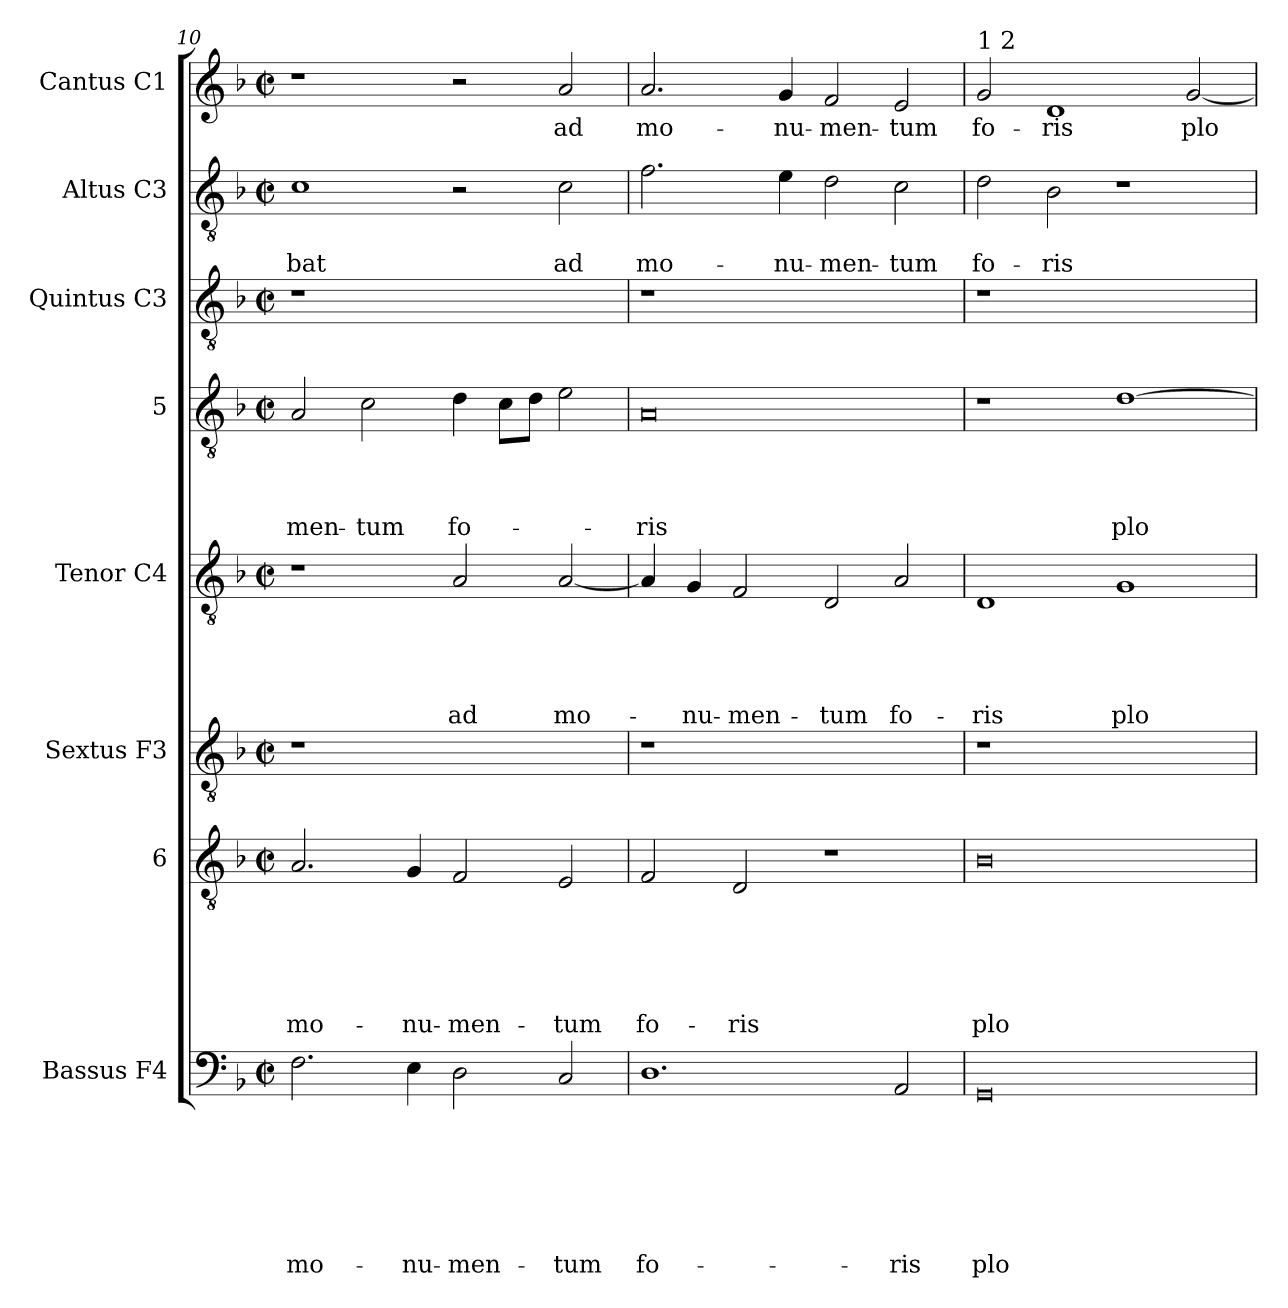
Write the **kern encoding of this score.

**kern	**text	**text	**text	**text	**text	**text	**text	**kern	**text	**text	**text	**text	**text	**text	**kern	**kern	**text	**text	**text	**text	**text	**kern	**text	**text	**text	**text	**kern	**kern	**text	**text	**kern	**text
*part8	*part8	*part8	*part8	*part8	*part8	*part8	*part8	*part7	*part7	*part7	*part7	*part7	*part7	*part7	*part6	*part5	*part5	*part5	*part5	*part5	*part5	*part4	*part4	*part4	*part4	*part4	*part3	*part2	*part2	*part2	*part1	*part1
*staff8	*staff8	*staff8	*staff8	*staff8	*staff8	*staff8	*staff8	*staff7	*staff7	*staff7	*staff7	*staff7	*staff7	*staff7	*staff6	*staff5	*staff5	*staff5	*staff5	*staff5	*staff5	*staff4	*staff4	*staff4	*staff4	*staff4	*staff3	*staff2	*staff2	*staff2	*staff1	*staff1
*I"Bassus F4	*	*	*	*	*	*	*	*I"6	*	*	*	*	*	*	*I"Sextus F3	*I"Tenor C4	*	*	*	*	*	*I"5	*	*	*	*	*I"Quintus C3	*I"Altus C3	*	*	*I"Cantus C1	*
*I'B	*	*	*	*	*	*	*	*	*	*	*	*	*	*	*	*I'T	*	*	*	*	*	*	*	*	*	*	*	*I'A	*	*	*I'C	*
*clefF4	*	*	*	*	*	*	*	*clefGv2	*	*	*	*	*	*	*clefGv2	*clefGv2	*	*	*	*	*	*clefGv2	*	*	*	*	*clefGv2	*clefGv2	*	*	*clefG2	*
*k[b-]	*	*	*	*	*	*	*	*k[b-]	*	*	*	*	*	*	*k[b-]	*k[b-]	*	*	*	*	*	*k[b-]	*	*	*	*	*k[b-]	*k[b-]	*	*	*k[b-]	*
*F:	*	*	*	*	*	*	*	*F:	*	*	*	*	*	*	*F:	*F:	*	*	*	*	*	*F:	*	*	*	*	*F:	*F:	*	*	*F:	*
*M2/2	*	*	*	*	*	*	*	*M2/2	*	*	*	*	*	*	*M2/2	*M2/2	*	*	*	*	*	*M2/2	*	*	*	*	*M2/2	*M2/2	*	*	*M2/2	*
*met(c|)	*	*	*	*	*	*	*	*met(c|)	*	*	*	*	*	*	*met(c|)	*met(c|)	*	*	*	*	*	*met(c|)	*	*	*	*	*met(c|)	*met(c|)	*	*	*met(c|)	*
=10	=10	=10	=10	=10	=10	=10	=10	=10	=10	=10	=10	=10	=10	=10	=10	=10	=10	=10	=10	=10	=10	=10	=10	=10	=10	=10	=10	=10	=10	=10	=10	=10
!	!	!	!	!	!	!	!LO:LY:b	!	!	!	!	!	!	!LO:LY:b	!	!	!	!	!	!	!	!	!	!	!	!LO:LY:b	!	!	!	!LO:LY:b	!	!
2.F\	.	.	.	.	.	.	mo-	2.A/	.	.	.	.	.	mo-	1r	1r	.	.	.	.	.	2A/	.	.	.	-men-	1r	1c	.	-bat	1r	.
!	!	!	!	!	!	!	!	!	!	!	!	!	!	!	!	!	!	!	!	!	!	!	!	!	!	!LO:LY:b	!	!	!	!	!	!
.	.	.	.	.	.	.	.	.	.	.	.	.	.	.	.	.	.	.	.	.	.	2c\	.	.	.	-tum	.	.	.	.	.	.
!	!	!	!	!	!	!	!LO:LY:b	!	!	!	!	!	!	!LO:LY:b	!	!	!	!	!	!	!	!	!	!	!	!	!	!	!	!	!	!
4E\	.	.	.	.	.	.	-nu-	4G/	.	.	.	.	.	-nu-	.	.	.	.	.	.	.	.	.	.	.	.	.	.	.	.	.	.
!	!	!	!	!	!	!	!LO:LY:b	!	!	!	!	!	!	!LO:LY:b	!	!	!	!	!	!	!LO:LY:b	!	!	!	!	!LO:LY:b	!	!	!	!	!	!
2D\	.	.	.	.	.	.	-men-	2F/	.	.	.	.	.	-men-	1ryy	2A/	.	.	.	.	ad	4d\	.	.	.	fo-	1ryy	2r	.	.	2r	.
.	.	.	.	.	.	.	.	.	.	.	.	.	.	.	.	.	.	.	.	.	.	8c\L	.	.	.	.	.	.	.	.	.	.
.	.	.	.	.	.	.	.	.	.	.	.	.	.	.	.	.	.	.	.	.	.	8d\J	.	.	.	.	.	.	.	.	.	.
!	!	!	!	!	!	!	!LO:LY:b	!	!	!	!	!	!	!LO:LY:b	!	!	!	!	!	!	!LO:LY:b	!	!	!	!	!	!	!	!	!LO:LY:b	!	!LO:LY:b
2C/	.	.	.	.	.	.	-tum	2E/	.	.	.	.	.	-tum	.	[<2A/	.	.	.	.	mo-	2e\	.	.	.	.	.	2c\	.	ad	2a/	ad
=11	=11	=11	=11	=11	=11	=11	=11	=11	=11	=11	=11	=11	=11	=11	=11	=11	=11	=11	=11	=11	=11	=11	=11	=11	=11	=11	=11	=11	=11	=11	=11	=11
!	!	!	!	!	!	!	!LO:LY:b	!	!	!	!	!	!	!LO:LY:b	!	!	!	!	!	!	!	!	!	!	!	!LO:LY:b	!	!	!	!LO:LY:b	!	!LO:LY:b
1.D	.	.	.	.	.	.	fo-	2F/	.	.	.	.	.	fo-	1r	4A/]	.	.	.	.	.	0A	.	.	.	-ris	1r	2.f\	.	mo-	2.a/	mo-
!	!	!	!	!	!	!	!	!	!	!	!	!	!	!	!	!	!	!	!	!	!LO:LY:b	!	!	!	!	!	!	!	!	!	!	!
.	.	.	.	.	.	.	.	.	.	.	.	.	.	.	.	4G/	.	.	.	.	-nu-	.	.	.	.	.	.	.	.	.	.	.
!	!	!	!	!	!	!	!	!	!	!	!	!	!	!LO:LY:b	!	!	!	!	!	!	!LO:LY:b	!	!	!	!	!	!	!	!	!	!	!
.	.	.	.	.	.	.	.	2D/	.	.	.	.	.	-ris	.	2F/	.	.	.	.	-men-	.	.	.	.	.	.	.	.	.	.	.
!	!	!	!	!	!	!	!	!	!	!	!	!	!	!	!	!	!	!	!	!	!	!	!	!	!	!	!	!	!	!LO:LY:b	!	!LO:LY:b
.	.	.	.	.	.	.	.	.	.	.	.	.	.	.	.	.	.	.	.	.	.	.	.	.	.	.	.	4e\	.	-nu-	4g/	-nu-
!	!	!	!	!	!	!	!	!	!	!	!	!	!	!	!	!	!	!	!	!	!LO:LY:b	!	!	!	!	!	!	!	!	!LO:LY:b	!	!LO:LY:b
.	.	.	.	.	.	.	.	1r	.	.	.	.	.	.	1ryy	2D/	.	.	.	.	-tum	.	.	.	.	.	1ryy	2d\	.	-men-	2f/	-men-
!	!	!	!	!	!	!	!LO:LY:b	!	!	!	!	!	!	!	!	!	!	!	!	!	!LO:LY:b	!	!	!	!	!	!	!	!	!LO:LY:b	!	!LO:LY:b
2AA/	.	.	.	.	.	.	-ris	.	.	.	.	.	.	.	.	2A/	.	.	.	.	fo-	.	.	.	.	.	.	2c\	.	-tum	2e/	-tum
!!LO:PB:g=z
=12	=12	=12	=12	=12	=12	=12	=12	=12	=12	=12	=12	=12	=12	=12	=12	=12	=12	=12	=12	=12	=12	=12	=12	=12	=12	=12	=12	=12	=12	=12	=12	=12
!	!	!	!	!	!	!	!	!	!	!	!	!	!	!	!	!	!	!	!	!	!	!	!	!	!	!	!	!	!	!	!LO:TX:a:t=1 2	!
!	!	!	!	!	!	!	!LO:LY:b	!	!	!	!	!	!	!LO:LY:b	!	!	!	!	!	!	!LO:LY:b	!	!	!	!	!	!	!	!	!LO:LY:b	!	!LO:LY:b
0GG	.	.	.	.	.	.	plo-	0B-	.	.	.	.	.	plo-	1r	1D	.	.	.	.	-ris	1r	.	.	.	.	1r	2d\	.	fo-	2g/	fo-
!	!	!	!	!	!	!	!	!	!	!	!	!	!	!	!	!	!	!	!	!	!	!	!	!	!	!	!	!	!	!LO:LY:b	!	!LO:LY:b
.	.	.	.	.	.	.	.	.	.	.	.	.	.	.	.	.	.	.	.	.	.	.	.	.	.	.	.	2B-\	.	-ris	1d	-ris
!	!	!	!	!	!	!	!	!	!	!	!	!	!	!	!	!	!	!	!	!	!LO:LY:b	!	!	!	!	!LO:LY:b	!	!	!	!	!	!
.	.	.	.	.	.	.	.	.	.	.	.	.	.	.	1ryy	1G	.	.	.	.	plo-	[>1d	.	.	.	plo-	1ryy	1r	.	.	.	.
!	!	!	!	!	!	!	!	!	!	!	!	!	!	!	!	!	!	!	!	!	!	!	!	!	!	!	!	!	!	!	!	!LO:LY:b
.	.	.	.	.	.	.	.	.	.	.	.	.	.	.	.	.	.	.	.	.	.	.	.	.	.	.	.	.	.	.	[<2g/	plo-
=	=	=	=	=	=	=	=	=	=	=	=	=	=	=	=	=	=	=	=	=	=	=	=	=	=	=	=	=	=	=	=	=
*-	*-	*-	*-	*-	*-	*-	*-	*-	*-	*-	*-	*-	*-	*-	*-	*-	*-	*-	*-	*-	*-	*-	*-	*-	*-	*-	*-	*-	*-	*-	*-	*-
